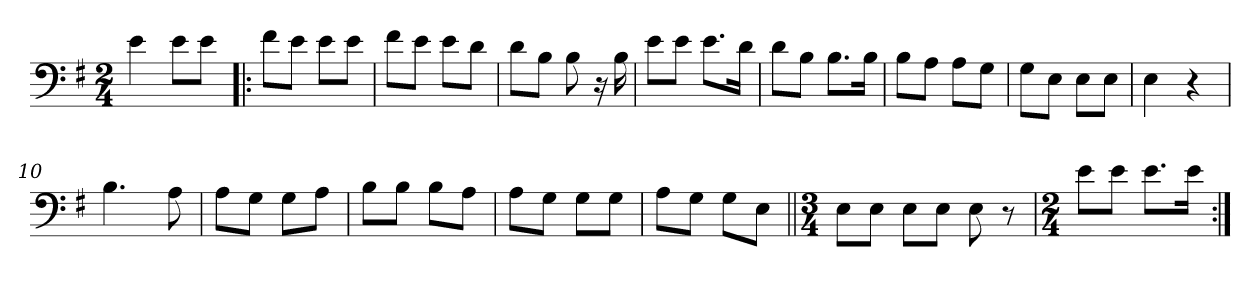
**kern
*part1
*staff1
*clefF4
*k[f#]
*M2/4
=1
4e\
8e\L
8e\J
=2!|:
8f#\L
8e\J
8e\L
8e\J
=3
8f#\L
8e\J
8e\L
8d\J
=4
8d\L
8B\J
8B\
16r
16B\
=5
8e\L
8e\J
8.e\L
16d\Jk
=6
8d\L
8B\J
8.B\L
16B\Jk
=7
8B\L
8A\J
8A\L
8G\J
=8
8G\L
8E\J
8E\L
8E\J
=9
4E\
4r
=10
4.B\
8A\
=11
8A\L
8G\J
8G\L
8A\J
=12
8B\L
8B\J
8B\L
8A\J
=13
8A\L
8G\J
8G\L
8G\J
=14
8A\L
8G\J
8G\L
8E\J
=15||
*M3/4
8E\L
8E\J
8E\L
8E\J
8E\
8r
=16
*M2/4
8e\L
8e\J
8.e\L
16e\Jk
=:|!
*-
